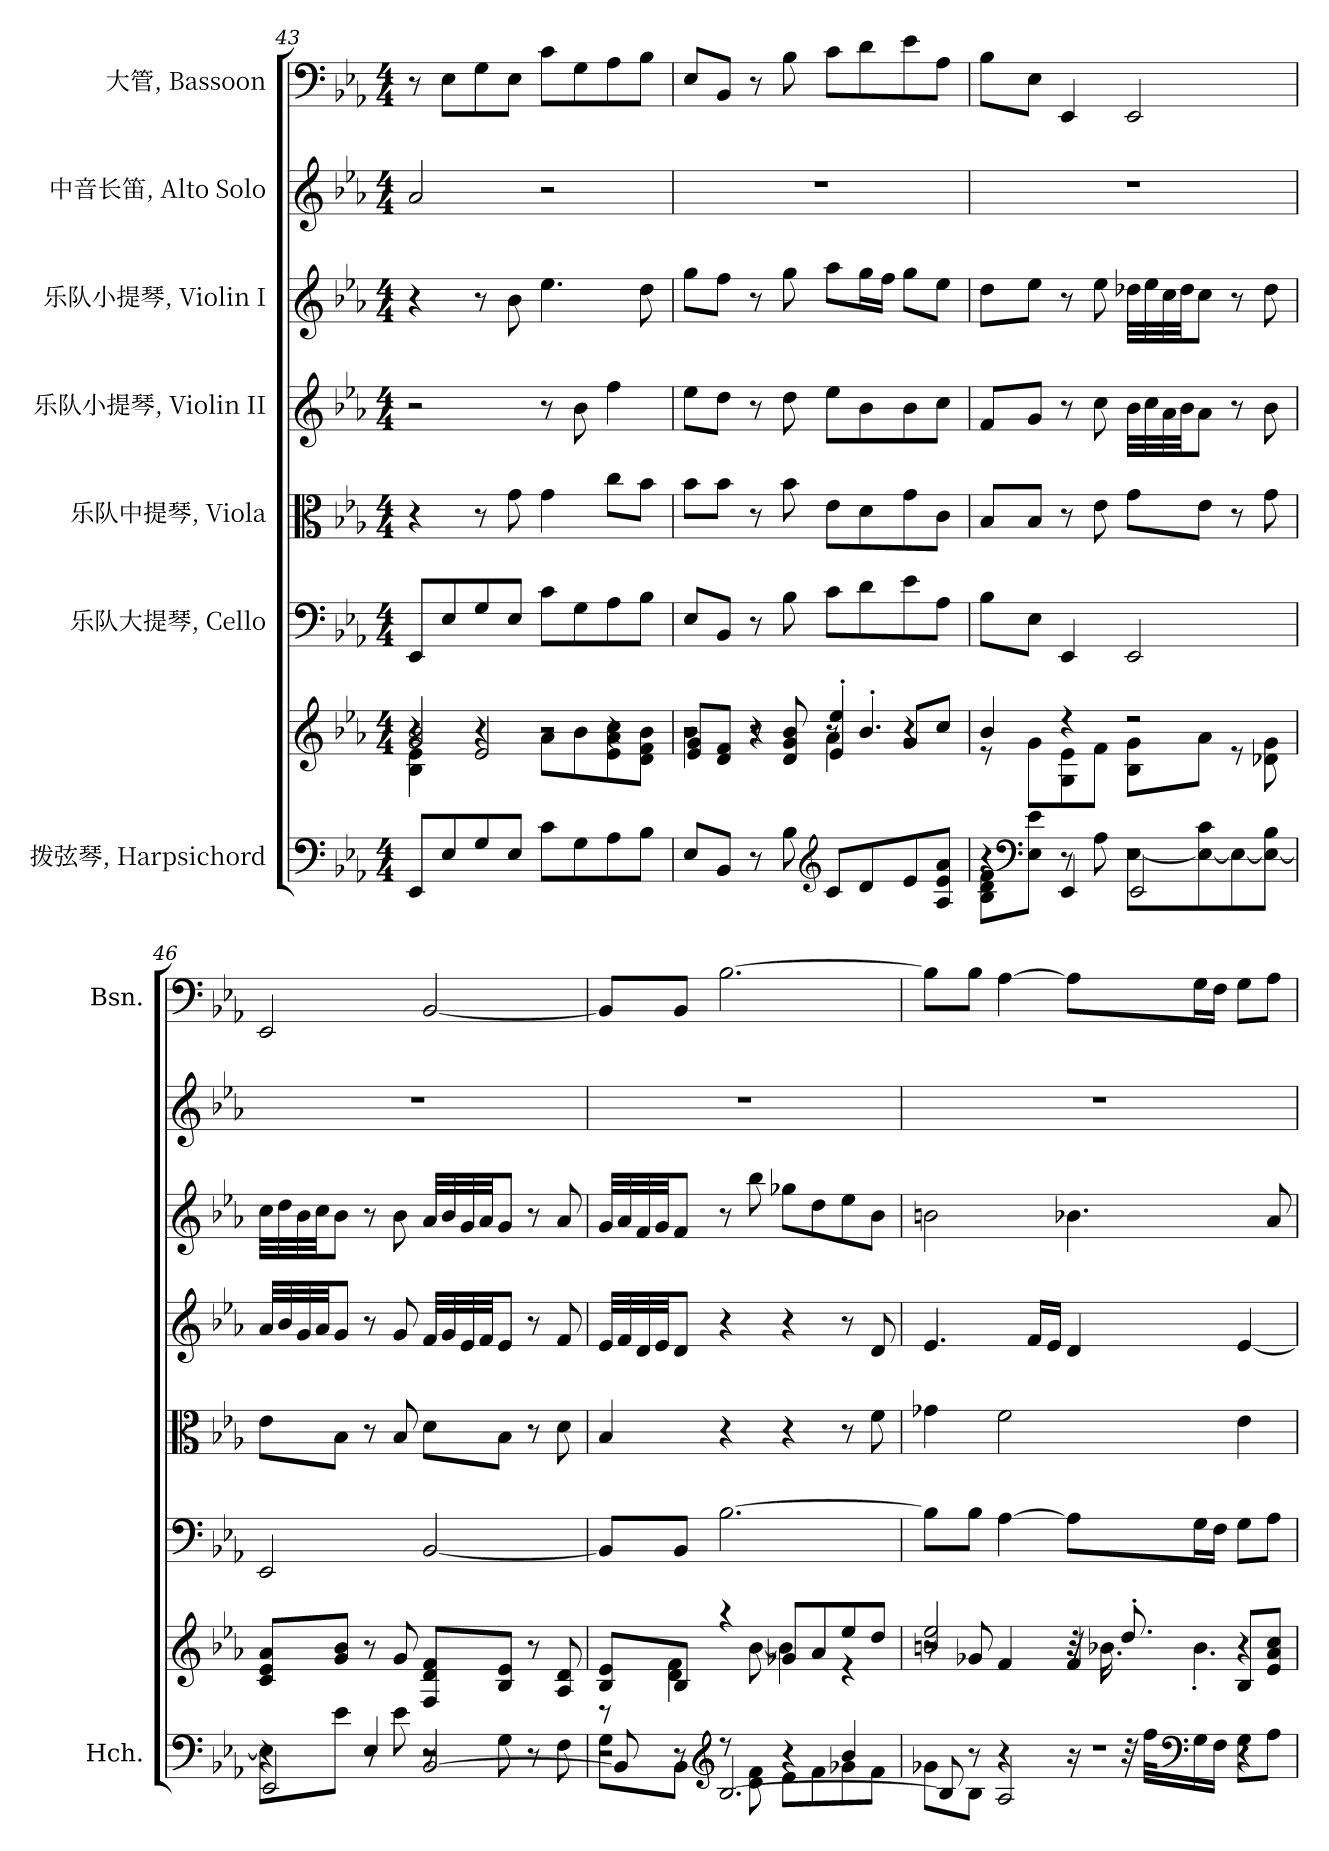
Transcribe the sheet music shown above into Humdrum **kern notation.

**kern	**kern	**kern	**kern	**kern	**kern	**kern	**kern
*part7	*part7	*part6	*part5	*part4	*part3	*part2	*part1
*staff8	*staff7	*staff6	*staff5	*staff4	*staff3	*staff2	*staff1
*I"拨弦琴, Harpsichord	*	*I"乐队大提琴, Cello	*I"乐队中提琴, Viola	*I"乐队小提琴, Violin II	*I"乐队小提琴, Violin I	*I"中音长笛, Alto Solo	*I"大管, Bassoon
*I'Hch.	*	*	*	*	*	*	*I'Bsn.
*clefF4	*clefG2	*clefF4	*clefC3	*clefG2	*clefG2	*clefG2	*clefF4
*	*	*	*	*	*	*ITrd3c5	*
*k[b-e-a-]	*k[b-e-a-]	*k[b-e-a-]	*k[b-e-a-]	*k[b-e-a-]	*k[b-e-a-]	*k[b-e-]	*k[b-e-a-]
*M4/4	*M4/4	*M4/4	*M4/4	*M4/4	*M4/4	*M4/4	*M4/4
=43	=43	=43	=43	=43	=43	=43	=43
*	*^	*	*	*	*	*	*
*	*	*^	*	*	*	*	*	*
8EE-/L	2g/ 2b-/	4B-\ 4e-\	4r	8EE-/L	4r	2r	4r	2e-/	8r
8E-/	.	.	.	8E-/	.	.	.	.	8E-\L
8G/	.	4r	2e-/	8G/	8r	.	8r	.	8G\
8E-/J	.	.	.	8E-/J	8g\	.	8b-\	.	8E-\J
8c\L	2r	8a-\L	.	8c\L	4g\	8r	4.ee-\	2r	8c\L
8G\	.	8b-\	.	8G\	.	8b-\	.	.	8G\
8A-\	.	8e-\ 8a-\ 8cc\	4r	8A-\	8cc\L	4ff\	.	.	8A-\
8B-\J	.	8d\ 8f\ 8b-\J	.	8B-\J	8b-\J	.	8dd\	.	8B-\J
!!LO:PB:g=z
=44	=44	=44	=44	=44	=44	=44	=44	=44	=44
8E-/L	2r	4b-\	8e-/ 8g/L	8E-/L	8b-\L	8ee-\L	8gg\L	1r	8E-/L
8BB-/J	.	.	8d/ 8f/J	8BB-/J	8b-\J	8dd\J	8ff\J	.	8BB-/J
8r	.	4r	8r	8r	8r	8r	8r	.	8r
8B-\	.	.	8d/ 8g/ 8b-/	8B-\	8b-\	8dd\	8gg\	.	8B-\
*clefG2	*	*	*	*	*	*	*	*	*
8c/L	8r	4a-\	4e-/' 4ee-/'	8c\L	8e-\L	8ee-\L	8aa-\L	.	8c\L
8d/	4.b-'/	.	.	8d\	8d\	8b-\	16gg\L	.	8d\
.	.	.	.	.	.	.	16ff\JJ	.	.
8e-/	.	4r	8g/L	8e-\	8g\	8b-\	8gg\L	.	8e-\
8A-/ 8e-/ 8a-/J	.	.	8cc/J	8A-\J	8c\J	8cc\J	8ee-\J	.	8A-\J
*	*	*v	*v	*	*	*	*	*	*
=45	=45	=45	=45	=45	=45	=45	=45	=45
*^	*	*	*	*	*	*	*	*
*	*^	*	*	*	*	*	*	*	*
1r	8B-\ 8d\ 8f\L	4r	4b-/	8r	8B-\L	8B-/L	8f/L	8dd\L	1r	8B-\L
*clefF4	*	*	*	*	*	*	*	*	*	*
.	8E-\ 8e-\J	.	.	8g\L	8E-\J	8B-/J	8g/J	8ee-\J	.	8E-\J
.	8r	4EE-/	4r	8G\ 8e-\	4EE-/	8r	8r	8r	.	4EE-/
.	8A-\	.	.	8f\J	.	8e-\	8cc\	8ee-\	.	.
.	[8E-\L	2EE-/	2r	8B-\ 8g\L	2EE-/	8g\L	32b-\LLL	32dd-X\LLL	.	2EE-/
.	.	.	.	.	.	.	32cc\	32ee-\	.	.
.	.	.	.	.	.	.	32a-\	32cc\	.	.
.	.	.	.	.	.	.	32b-\JJ	32dd-\JJ	.	.
.	8E-\_ 8c\	.	.	8a-\J	.	8e-\J	8a-\J	8cc\J	.	.
.	8E-\_	.	.	8r	.	8r	8r	8r	.	.
.	8E-\_ 8B-\J	.	.	8d-X\ 8g\	.	8g\	8b-\	8dd-\	.	.
*	*	*	*v	*v	*	*	*	*	*	*
!!LO:PB:g=z
=46	=46	=46	=46	=46	=46	=46	=46	=46	=46
4r	8E-\L]	2EE-/	8c/ 8e-/ 8a-/L	2EE-/	8e-\L	32a-/LLL	32cc\LLL	1r	2EE-/
.	.	.	.	.	.	32b-/	32dd\	.	.
.	.	.	.	.	.	32g/	32b-\	.	.
.	.	.	.	.	.	32a-/JJ	32cc\JJ	.	.
.	8e-\J	.	8g/ 8b-/J	.	8B-\J	8g/J	8b-\J	.	.
4E-/	8r	.	8r	.	8r	8r	8r	.	.
.	8e-\	.	8g/	.	8B-/	8g/	8b-\	.	.
2r	8r	[2BB-/	8F/ 8d/ 8f/L	[2BB-/	8d\L	32f/LLL	32a-/LLL	.	[2BB-/
.	.	.	.	.	.	32g/	32b-/	.	.
.	.	.	.	.	.	32e-/	32g/	.	.
.	.	.	.	.	.	32f/JJ	32a-/JJ	.	.
.	8G\	.	8B-/ 8e-/J	.	8B-\J	8e-/J	8g/J	.	.
.	8r	.	8r	.	8r	8r	8r	.	.
.	8F\	.	8A-/ 8d/	.	8d\	8f/	8a-/	.	.
=47	=47	=47	=47	=47	=47	=47	=47	=47	=47
*	*	*	*^	*	*	*	*	*	*
2r	8G\L	8BB-/]	8B-/ 8e-/L	8r	8BB-/L]	4B-/	32e-/LLL	32g/LLL	1r	8BB-/L]
.	.	.	.	.	.	.	32f/	32a-/	.	.
.	.	.	.	.	.	.	32d/	32f/	.	.
.	.	.	.	.	.	.	32e-/JJ	32g/JJ	.	.
.	8BB-\J	8r	8B-/J	4d\ 4f\	8BB-/J	.	8d/J	8f/J	.	8BB-/J
*clefG2	*	*	*	*	*	*	*	*	*	*
.	8r	[2.B-/	4r	.	[2.B-\	4r	4r	8r	.	[2.B-\
.	8d\ 8f\	.	.	[8b-\	.	.	.	8bb-\	.	.
4r	8e-\L	.	8g-X/L	4b-\]	.	4r	4r	8gg-X\L	.	.
.	8f\	.	8a-/	.	.	.	.	8dd\	.	.
4b-/	8g-X\	.	8ee-/	4r	.	8r	8r	8ee-\	.	.
.	8f\J	.	8dd/J	.	.	8f\	8d/	8b-\J	.	.
!!LO:PB:g=z
=48	=48	=48	=48	=48	=48	=48	=48	=48	=48	=48
*	*	*	*	*^	*	*	*	*	*	*
1r	8g-X\L	8B-/]	2bn/ 2ee-/	2r	8r	8B-\L]	4g-X\	4.e-/	2bn\	1r	8B-\L]
.	8B-\J	8r	.	.	8g-X/	8B-\J	.	.	.	.	8B-\J
.	4r	2A-/	.	.	4f/	[4A-\	2f\	.	.	.	[4A-\
.	.	.	.	.	.	.	.	16f/LL	.	.	.
.	.	.	.	.	.	.	.	16e-/JJ	.	.	.
.	16r	.	4f/	32r	16r	8A-\L]	.	4d/	4.b-X\	.	8A-\L]
.	.	.	.	16.b-X\	.	.	.	.	.	.	.
.	32r	.	.	.	8.dd'/	.	.	.	.	.	.
.	32ff\KLL	.	.	.	.	.	.	.	.	.	.
*clefF4	*	*	*	*	*	*	*	*	*	*	*
.	16G\	.	.	4.b-'\	.	16G\L	.	.	.	.	16G\L
.	16F\JJ	.	.	.	.	16F\JJ	.	.	.	.	16F\JJ
.	8G\L	4r	4r	.	8B-/L	8G\L	4e-\	[4e-/	.	.	8G\L
.	8A-\J	.	.	.	8e-/ 8a-/ 8cc/J	8A-\J	.	.	8a-/	.	8A-\J
*v	*v	*v	*	*	*	*	*	*	*	*	*
*	*v	*v	*v	*	*	*	*	*	*
=	=	=	=	=	=	=	=
*-	*-	*-	*-	*-	*-	*-	*-
